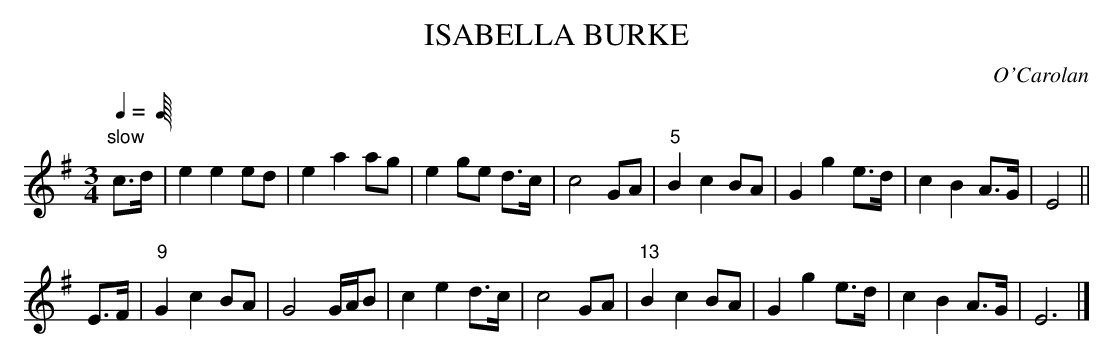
X:1
T:ISABELLA BURKE
C:O'Carolan
Q:1/4==80
M:3/4
L:1/8
K:Em
"slow"
c>d|e2e2ed|e2a2ag|e2ge d>c|c4GA|\
"5"B2c2BA|G2g2e>d|c2B2A>G|E4||
E>F|"9"G2c2BA|G4G/A/B|c2e2d>c|c4GA|\
"13"B2c2BA|G2g2e>d|c2B2A>G|E6|]
